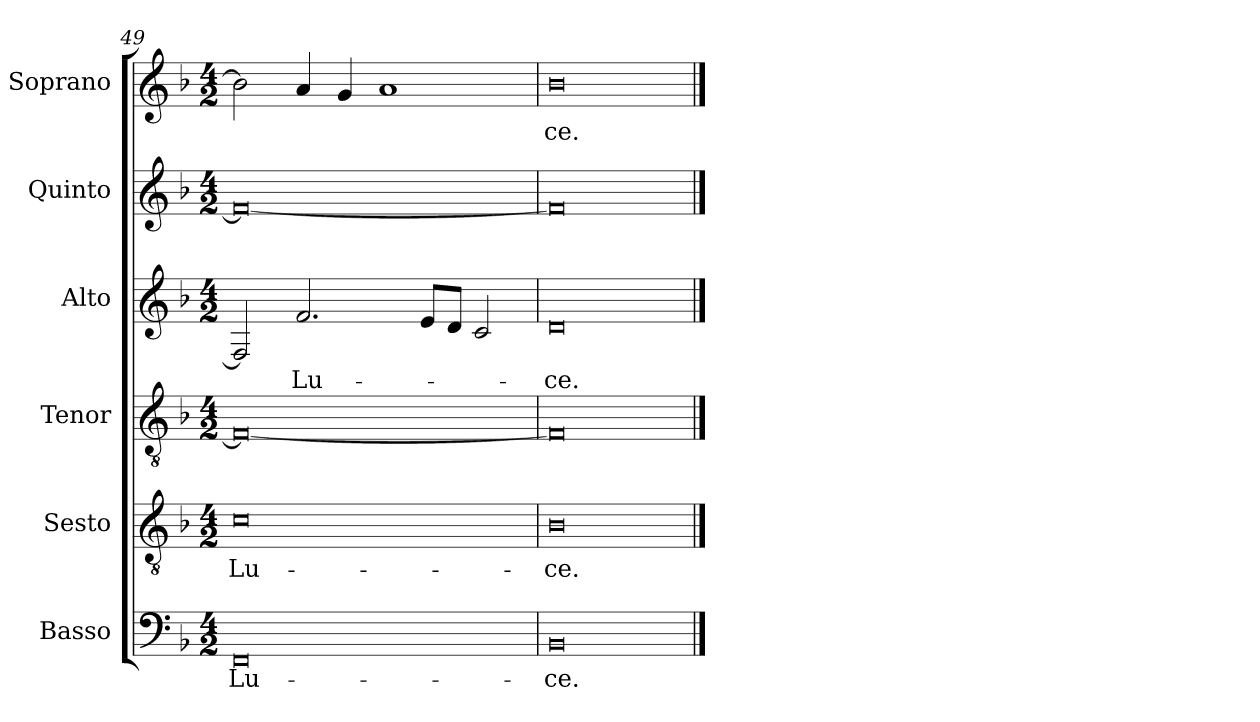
**kern	**text	**kern	**text	**kern	**kern	**text	**kern	**kern	**text
*part6	*part6	*part5	*part5	*part4	*part3	*part3	*part2	*part1	*part1
*staff6	*staff6	*staff5	*staff5	*staff4	*staff3	*staff3	*staff2	*staff1	*staff1
*I"Basso	*	*I"Sesto	*	*I"Tenor	*I"Alto	*	*I"Quinto	*I"Soprano	*
*	*	*I'T.	*	*I'T.	*I'A.	*	*	*I'Sop.	*
*clefF4	*	*clefGv2	*	*clefGv2	*clefG2	*	*clefG2	*clefG2	*
*	*	*ITrd7c12	*	*ITrd7c12	*	*	*	*	*
*k[b-]	*	*k[b-]	*	*k[b-]	*k[b-]	*	*k[b-]	*k[b-]	*
*F:	*	*F:	*	*F:	*F:	*	*F:	*F:	*
*M4/2	*	*M4/2	*	*M4/2	*M4/2	*	*M4/2	*M4/2	*
=49	=49	=49	=49	=49	=49	=49	=49	=49	=49
!	!LO:LY:b:color=#000000	!	!	!	!	!	!	!	!
!	!	!	!LO:LY:b:color=#000000	!	!	!	!	!	!
0FFi	Lu-	0Ci	Lu-	0FFi_	2Fi/]	.	0fi_	2b-i\]	.
!	!	!	!	!	!	!LO:LY:b:color=#000000	!	!	!
.	.	.	.	.	2.fi/	Lu-	.	4ai/	.
.	.	.	.	.	.	.	.	4gi/	.
.	.	.	.	.	.	.	.	1ai	.
.	.	.	.	.	8ei/L	.	.	.	.
.	.	.	.	.	8di/J	.	.	.	.
.	.	.	.	.	2ci/	.	.	.	.
=50	=50	=50	=50	=50	=50	=50	=50	=50	=50
!	!LO:LY:b:color=#000000	!	!	!	!	!	!	!	!
!	!	!	!LO:LY:b:color=#000000	!	!	!	!	!	!
!	!	!	!	!	!	!LO:LY:b:color=#000000	!	!	!
!	!	!	!	!	!	!	!	!	!LO:LY:b:color=#000000
0BB-i	-ce.	0BB-i	-ce.	0FFi]	0di	-ce.	0fi]	0b-i	-ce.
==	==	==	==	==	==	==	==	==	==
*-	*-	*-	*-	*-	*-	*-	*-	*-	*-
